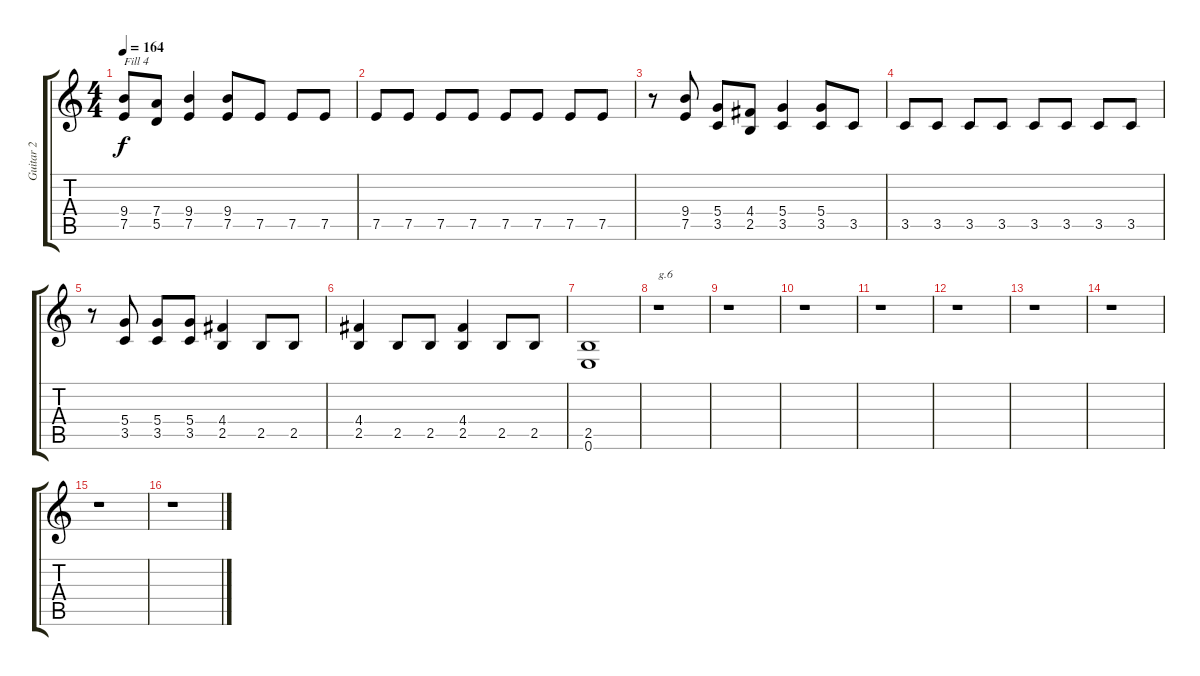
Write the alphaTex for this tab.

\track ("Guitar 2" "Guitar 2") {instrument distortionguitar}
\staff {score tabs}
\tuning (E4 B3 G3 D3 A2 E2) {hide}
\ts (4 4)
\tempo 164
\clef g2
\ks c
(9.4 7.5).8{txt "Fill 4" dy f} (7.4 5.5).8 (9.4 7.5).4 (9.4 7.5).8 7.5.8 7.5.8 7.5.8 |
7.5.8 7.5.8 7.5.8 7.5.8 7.5.8 7.5.8 7.5.8 7.5.8 |
r.8 (9.4 7.5).8 (5.4 3.5).8 (4.4 2.5).8 (5.4 3.5).4 (5.4 3.5).8 3.5.8 |
3.5.8 3.5.8 3.5.8 3.5.8 3.5.8 3.5.8 3.5.8 3.5.8 |
r.8 (5.4 3.5).8 (5.4 3.5).8 (5.4 3.5).8 (4.4 2.5).4 2.5.8 2.5.8 |
(4.4 2.5).4 2.5.8 2.5.8 (4.4 2.5).4 2.5.8 2.5.8 |
(2.5 0.6).1 |
r.1{txt "g.6"} |
r.1 |
r.1 |
r.1 |
r.1 |
r.1 |
r.1 |
r.1 |
r.1
